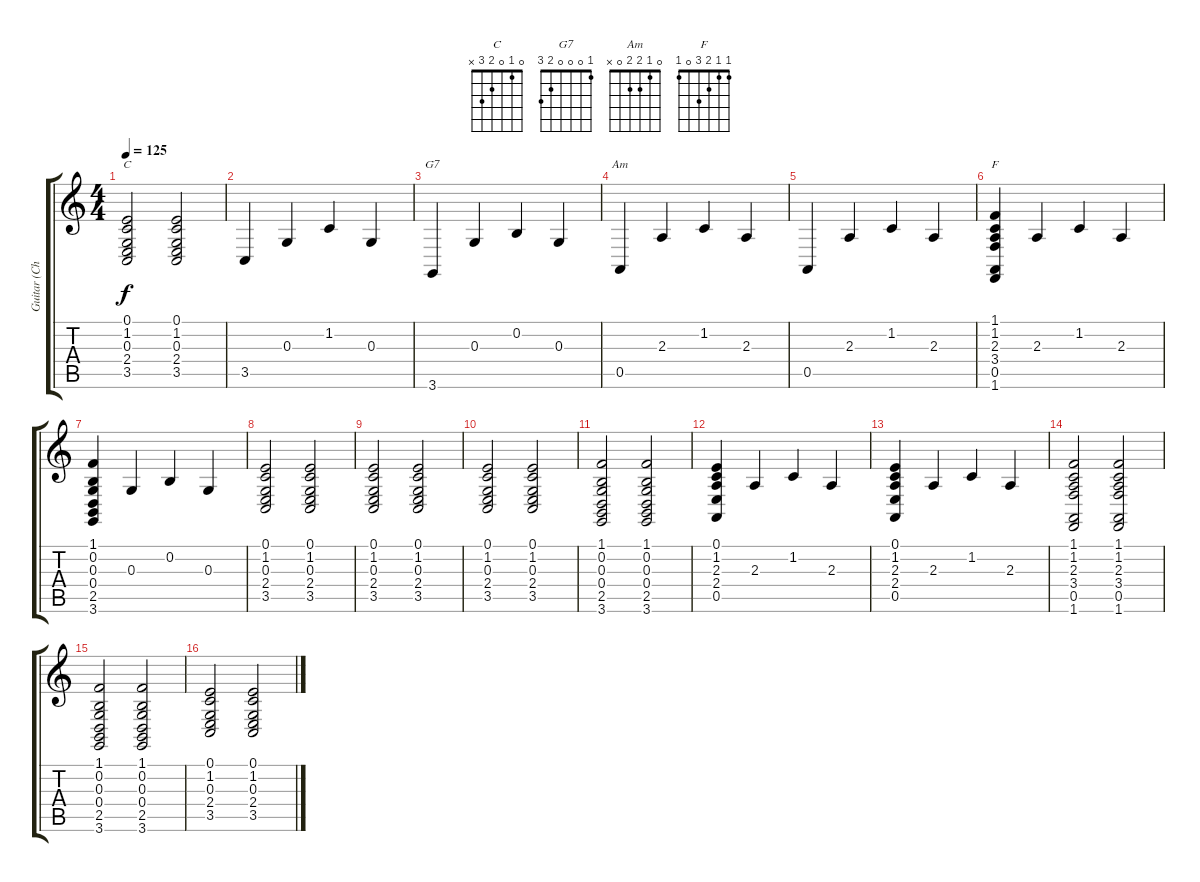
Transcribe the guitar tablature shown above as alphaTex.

\track ("Guitar (Chords)" "Guitar (Ch") {instrument acousticgrandpiano}
\staff {score tabs}
\tuning (E4 B3 G3 D3 A2 E2) {hide}
\chord ("C" 0 1 0 2 3 x)
\chord ("G7" 1 0 0 0 2 3)
\chord ("Am" 0 1 2 2 0 x)
\chord ("F" 1 1 2 3 0 1)
\ts (4 4)
\tempo 125
\clef g2
\ks c
(0.1 1.2 0.3 2.4 3.5).2{ch "C" dy f} (0.1 1.2 0.3 2.4 3.5).2 |
3.5.4 0.3.4 1.2.4 0.3.4 |
3.6.4{ch "G7"} 0.3.4 0.2.4 0.3.4 |
0.5.4{ch "Am"} 2.3.4 1.2.4 2.3.4 |
0.5.4 2.3.4 1.2.4 2.3.4 |
(1.1 1.2 2.3 3.4 0.5 1.6).4{ch "F"} 2.3.4 1.2.4 2.3.4 |
(1.1 0.2 0.3 0.4 2.5 3.6).4 0.3.4 0.2.4 0.3.4 |
(0.1 1.2 0.3 2.4 3.5).2 (0.1 1.2 0.3 2.4 3.5).2 |
(0.1 1.2 0.3 2.4 3.5).2 (0.1 1.2 0.3 2.4 3.5).2 |
(0.1 1.2 0.3 2.4 3.5).2 (0.1 1.2 0.3 2.4 3.5).2 |
(1.1 0.2 0.3 0.4 2.5 3.6).2 (1.1 0.2 0.3 0.4 2.5 3.6).2 |
(0.1 1.2 2.3 2.4 0.5).4 2.3.4 1.2.4 2.3.4 |
(0.1 1.2 2.3 2.4 0.5).4 2.3.4 1.2.4 2.3.4 |
(1.1 1.2 2.3 3.4 0.5 1.6).2 (1.1 1.2 2.3 3.4 0.5 1.6).2 |
(1.1 0.2 0.3 0.4 2.5 3.6).2 (1.1 0.2 0.3 0.4 2.5 3.6).2 |
(0.1 1.2 0.3 2.4 3.5).2 (0.1 1.2 0.3 2.4 3.5).2
